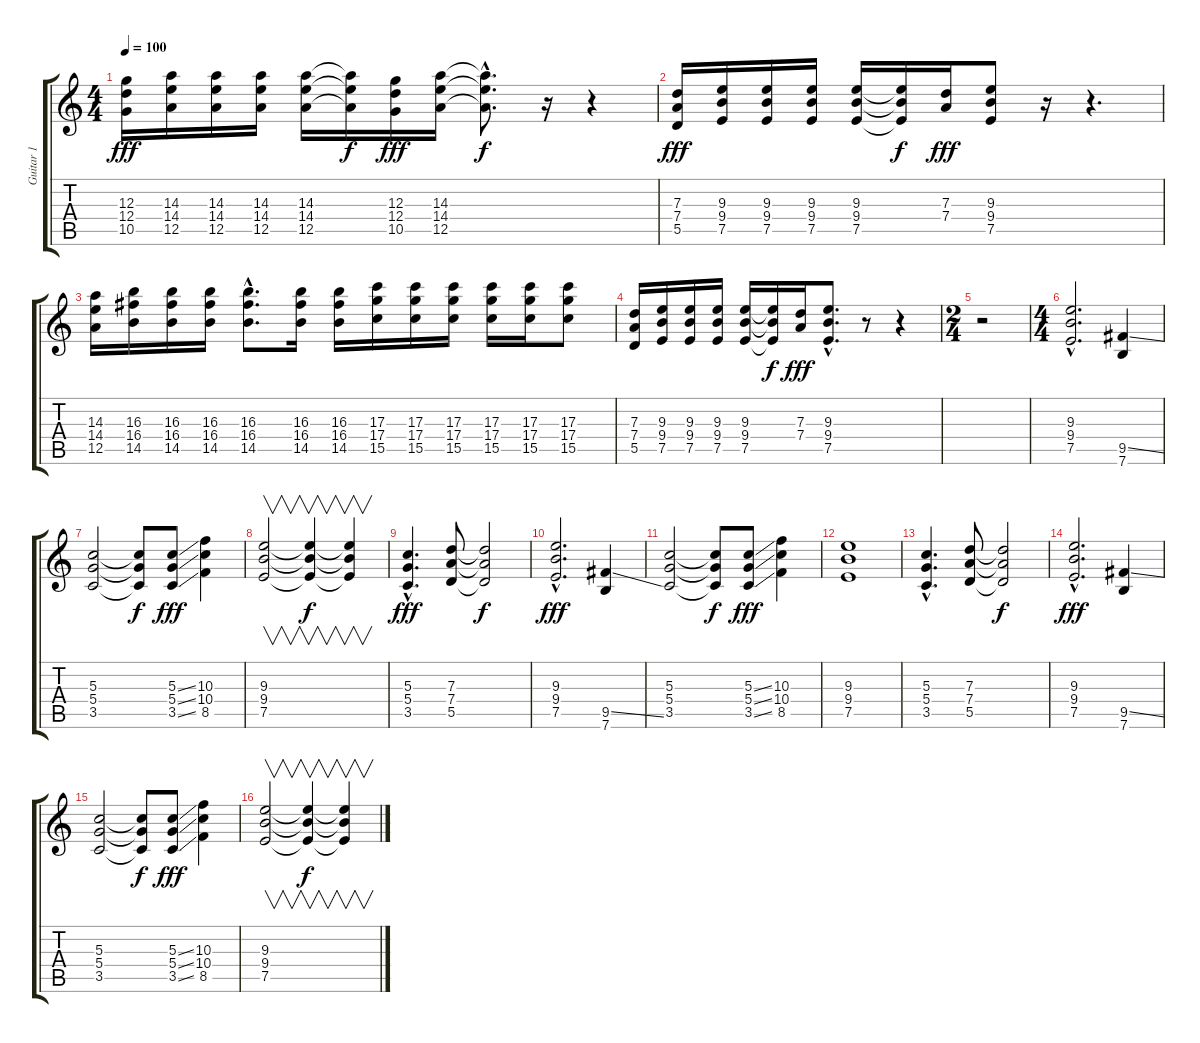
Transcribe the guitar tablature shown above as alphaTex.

\track ("Guitar 1" "Guitar 1") {instrument distortionguitar}
\staff {score tabs}
\tuning (E4 B3 G3 D3 A2 E2) {hide}
\ts (4 4)
\tempo 100
\clef g2
\ks c
(12.3 12.4 10.5).16{dy fff} (14.3 14.4 12.5).16 (14.3 14.4 12.5).16 (14.3 14.4 12.5).16 (14.3 14.4 12.5).16 (14.3{t} 14.4{t} 12.5{t}).16{dy f} (12.3 12.4 10.5).16{dy fff} (14.3 14.4 12.5).16 (14.3{hac t} 14.4{hac t} 12.5{hac t}).8{d dy f} r.16 r.4 |
(7.3 7.4 5.5).16{dy fff} (9.3 9.4 7.5).16 (9.3 9.4 7.5).16 (9.3 9.4 7.5).16 (9.3 9.4 7.5).16 (9.3{t} 9.4{t} 7.5{t}).16{dy f} (7.3 7.4).16{dy fff} (9.3 9.4 7.5).8 r.16 r.4{d} |
(14.3 14.4 12.5).16 (16.3 16.4 14.5).16 (16.3 16.4 14.5).16 (16.3 16.4 14.5).16 (16.3{hac} 16.4{hac} 14.5{hac}).8{d} (16.3 16.4 14.5).16 (16.3 16.4 14.5).16 (17.3 17.4 15.5).16 (17.3 17.4 15.5).16 (17.3 17.4 15.5).16 (17.3 17.4 15.5).16 (17.3 17.4 15.5).16 (17.3 17.4 15.5).8 |
(7.3 7.4 5.5).16 (9.3 9.4 7.5).16 (9.3 9.4 7.5).16 (9.3 9.4 7.5).16 (9.3 9.4 7.5).16 (9.3{t} 9.4{t} 7.5{t}).16{dy f} (7.3 7.4).16{dy fff} (9.3{hac} 9.4{hac} 7.5{hac}).8{d} r.8 r.4 |
\ts (2 4)
r.2 |
\ts (4 4)
(9.3{hac} 9.4{hac} 7.5{hac}).2{d} (9.5{ss} 7.6).4 |
(5.3 5.4 3.5).2 (5.3{t} 5.4{t} 3.5{t}).8{dy f} (5.3{ss} 5.4{ss} 3.5{ss}).8{dy fff} (10.3 10.4 8.5).4 |
(9.3 9.4 7.5).2{v} (9.3{t} 9.4{t} 7.5{t}).4{v dy f} (9.3{t} 9.4{t} 7.5{t}).4{v} |
(5.3{hac} 5.4{hac} 3.5{hac}).4{d dy fff} (7.3 7.4 5.5).8 (7.3{t} 7.4{t} 5.5{t}).2{dy f} |
(9.3{hac} 9.4{hac} 7.5{hac}).2{d dy fff} (9.5{ss} 7.6).4 |
(5.3 5.4 3.5).2 (5.3{t} 5.4{t} 3.5{t}).8{dy f} (5.3{ss} 5.4{ss} 3.5{ss}).8{dy fff} (10.3 10.4 8.5).4 |
(9.3 9.4 7.5).1 |
(5.3{hac} 5.4{hac} 3.5{hac}).4{d} (7.3 7.4 5.5).8 (7.3{t} 7.4{t} 5.5{t}).2{dy f} |
(9.3{hac} 9.4{hac} 7.5{hac}).2{d dy fff} (9.5{ss} 7.6).4 |
(5.3 5.4 3.5).2 (5.3{t} 5.4{t} 3.5{t}).8{dy f} (5.3{ss} 5.4{ss} 3.5{ss}).8{dy fff} (10.3 10.4 8.5).4 |
(9.3 9.4 7.5).2{v} (9.3{t} 9.4{t} 7.5{t}).4{v dy f} (9.3{t} 9.4{t} 7.5{t}).4{v}
